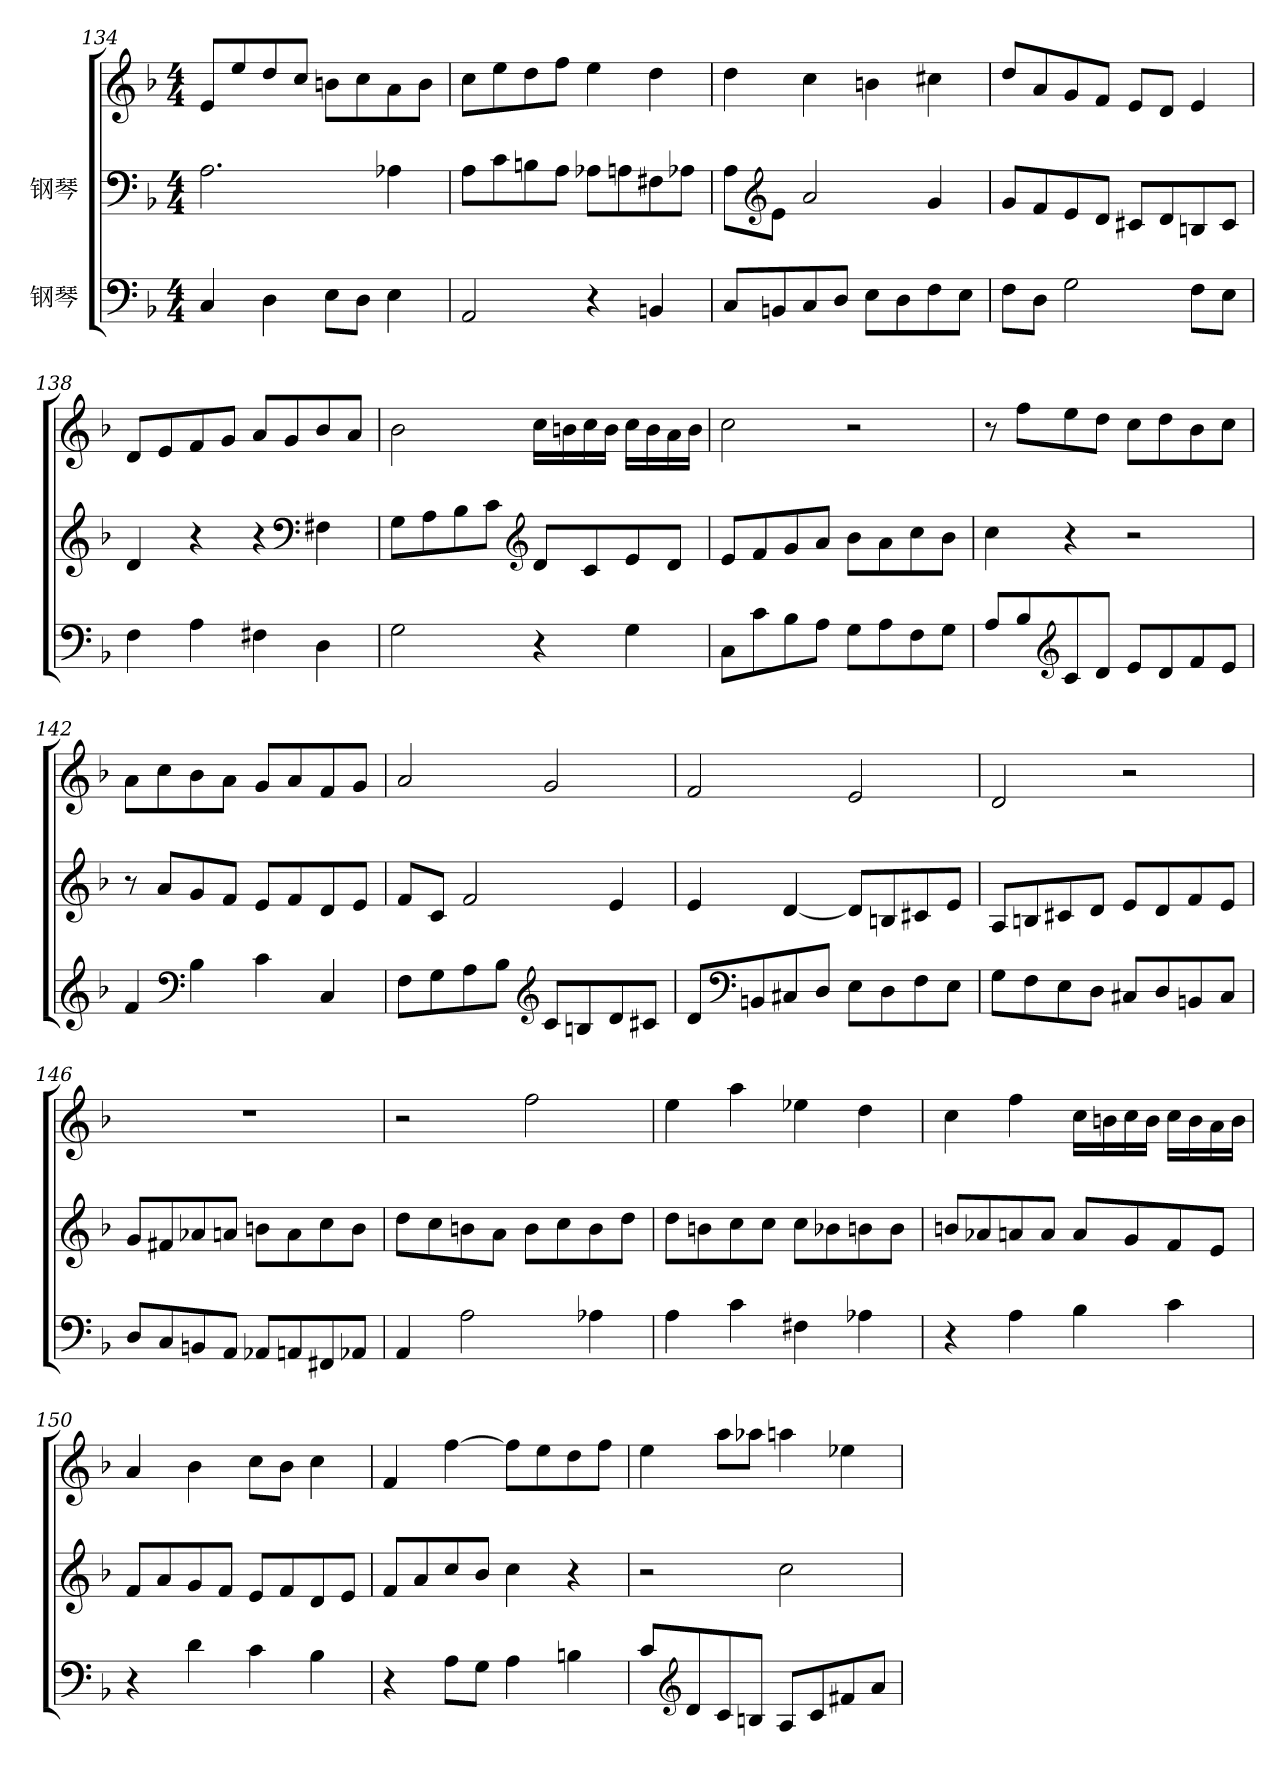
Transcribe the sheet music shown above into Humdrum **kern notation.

**kern	**kern	**kern
*part2	*part1	*part1
*staff3	*staff2	*staff1
*I"钢琴	*I"钢琴	*
*clefF4	*clefF4	*clefG2
*k[b-]	*k[b-]	*k[b-]
*M4/4	*M4/4	*M4/4
=134	=134	=134
4C/	2.A\	8e/L
.	.	8ee/
4D\	.	8dd/
.	.	8cc/J
8E\L	.	8bn\L
8D\J	.	8cc\
4E\	4A-X\	8a\
.	.	8b\J
!!LO:PB:g=z
=135	=135	=135
2AA/	8A\L	8cc\L
.	8c\	8ee\
.	8Bn\	8dd\
.	8A\J	8ff\J
4r	8A-X\L	4ee\
.	8An\	.
4BBn/	8F#X\	4dd\
.	8A-X\J	.
=136	=136	=136
8C/L	8A\L	4dd\
*	*clefG2	*
8BBn/	8e\J	.
8C/	2a/	4cc\
8D/J	.	.
8E\L	.	4bn\
8D\	.	.
8F\	4g/	4cc#X\
8E\J	.	.
=137	=137	=137
8F\L	8g/L	8dd/L
8D\J	8f/	8a/
2G\	8e/	8g/
.	8d/J	8f/J
.	8c#X/L	8e/L
.	8d/	8d/J
8F\L	8Bn/	4e/
8E\J	8c#/J	.
!!LO:LB:g=z
=138	=138	=138
4F\	4d/	8d/L
.	.	8e/
4A\	4r	8f/
.	.	8g/J
4F#X\	4r	8a/L
.	.	8g/
*	*clefF4	*
4D\	4F#X\	8b-/
.	.	8a/J
=139	=139	=139
2G\	8G\L	2b-\
.	8A\	.
.	8B-\	.
.	8c\J	.
*	*clefG2	*
4r	8d/L	16cc\LL
.	.	16bn\
.	8c/	16cc\
.	.	16b\JJ
4G\	8e/	16cc\LL
.	.	16b\
.	8d/J	16a\
.	.	16b\JJ
=140	=140	=140
8C\L	8e/L	2cc\
8c\	8f/	.
8B-\	8g/	.
8A\J	8a/J	.
8G\L	8b-\L	2r
8A\	8a\	.
8F\	8cc\	.
8G\J	8b-\J	.
=141	=141	=141
8A/L	4cc\	8r
8B-/	.	8ff\L
*clefG2	*	*
8c/	4r	8ee\
8d/J	.	8dd\J
8e/L	2r	8cc\L
8d/	.	8dd\
8f/	.	8b-\
8e/J	.	8cc\J
!!LO:LB:g=z
=142	=142	=142
4f/	8r	8a\L
.	8a/L	8cc\
*clefF4	*	*
4B-\	8g/	8b-\
.	8f/J	8a\J
4c\	8e/L	8g/L
.	8f/	8a/
4C/	8d/	8f/
.	8e/J	8g/J
=143	=143	=143
8F\L	8f/L	2a/
8G\	8c/J	.
8A\	2f/	.
8B-\J	.	.
*clefG2	*	*
8c/L	.	2g/
8Bn/	.	.
8d/	4e/	.
8c#X/J	.	.
=144	=144	=144
8d/L	4e/	2f/
*clefF4	*	*
8BBn/	.	.
8C#X/	[4d/	.
8D/J	.	.
8E\L	8d/L]	2e/
8D\	8Bn/	.
8F\	8c#X/	.
8E\J	8e/J	.
!!LO:LB:g=z
=145	=145	=145
8G\L	8A/L	2d/
8F\	8Bn/	.
8E\	8c#X/	.
8D\J	8d/J	.
8C#X/L	8e/L	2r
8D/	8d/	.
8BBn/	8f/	.
8C#/J	8e/J	.
=146	=146	=146
8D/L	8g/L	1r
8C/	8f#X/	.
8BBn/	8a-X/	.
8AA/J	8an/J	.
8AA-X/L	8bn\L	.
8AAn/	8a\	.
8FF#X/	8cc\	.
8AA-X/J	8b\J	.
=147	=147	=147
4AA/	8dd\L	2r
.	8cc\	.
2A\	8bn\	.
.	8a\J	.
.	8b\L	2ff\
.	8cc\	.
4A-X\	8b\	.
.	8dd\J	.
!!LO:PB:g=z
=148	=148	=148
4A\	8dd\L	4ee\
.	8bn\	.
4c\	8cc\	4aa\
.	8cc\J	.
4F#X\	8cc\L	4ee-X\
.	8b-X\	.
4A-X\	8bn\	4dd\
.	8b\J	.
=149	=149	=149
4r	8bn/L	4cc\
.	8a-X/	.
4A\	8an/	4ff\
.	8a/J	.
4B-\	8a/L	16cc\LL
.	.	16bn\
.	8g/	16cc\
.	.	16b\JJ
4c\	8f/	16cc\LL
.	.	16b\
.	8e/J	16a\
.	.	16b\JJ
=150	=150	=150
4r	8f/L	4a/
.	8a/	.
4d\	8g/	4b-\
.	8f/J	.
4c\	8e/L	8cc\L
.	8f/	8b-\J
4B-\	8d/	4cc\
.	8e/J	.
=151	=151	=151
4r	8f/L	4f/
.	8a/	.
8A\L	8cc/	[4ff\
8G\J	8b-/J	.
4A\	4cc\	8ff\L]
.	.	8ee\
4Bn\	4r	8dd\
.	.	8ff\J
!!LO:LB:g=z
=152	=152	=152
8c/L	2r	4ee\
*clefG2	*	*
8d/	.	.
8c/	.	8aa\L
8Bn/J	.	8aa-X\J
8A/L	2cc\	4aan\
8c/	.	.
8f#X/	.	4ee-X\
8a/J	.	.
=	=	=
*-	*-	*-
